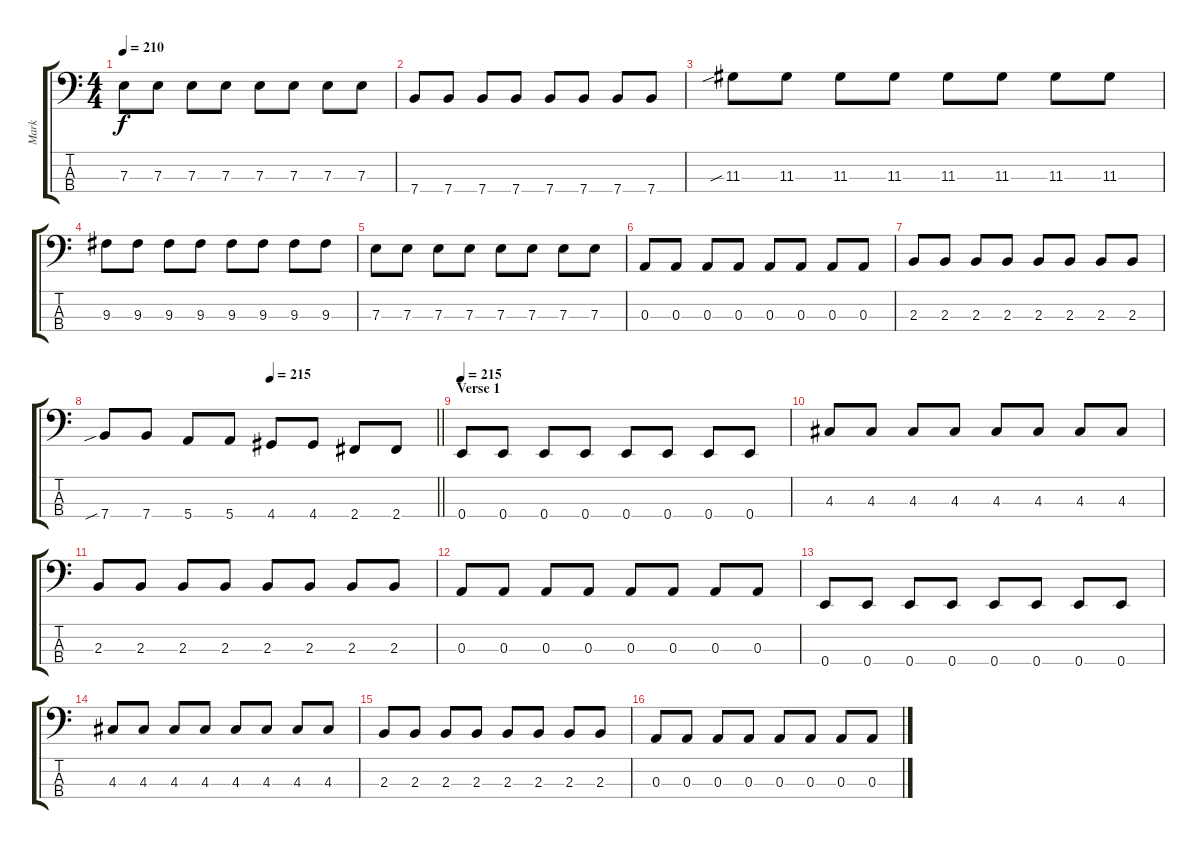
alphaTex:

\track ("Mark" "Mark") {instrument electricbasspick}
\staff {score tabs}
\tuning (G2 D2 A1 E1) {hide}
\ts (4 4)
\section ("" "")
\tempo 210
\clef f4
\ks c
7.3.8{dy f} 7.3.8 7.3.8 7.3.8 7.3.8 7.3.8 7.3.8 7.3.8 |
7.4.8 7.4.8 7.4.8 7.4.8 7.4.8 7.4.8 7.4.8 7.4.8 |
11.3{sib}.8 11.3.8 11.3.8 11.3.8 11.3.8 11.3.8 11.3.8 11.3.8 |
9.3.8 9.3.8 9.3.8 9.3.8 9.3.8 9.3.8 9.3.8 9.3.8 |
7.3.8 7.3.8 7.3.8 7.3.8 7.3.8 7.3.8 7.3.8 7.3.8 |
0.3.8 0.3.8 0.3.8 0.3.8 0.3.8 0.3.8 0.3.8 0.3.8 |
2.3.8 2.3.8 2.3.8 2.3.8 2.3.8 2.3.8 2.3.8 2.3.8 |
\tempo (215 0.5)
\barLineRight lightlight
7.4{sib}.8 7.4.8 5.4.8 5.4.8 4.4.8 4.4.8 2.4.8 2.4.8 |
\section ("" "Verse 1")
\tempo 215
0.4.8 0.4.8 0.4.8 0.4.8 0.4.8 0.4.8 0.4.8 0.4.8 |
4.3.8 4.3.8 4.3.8 4.3.8 4.3.8 4.3.8 4.3.8 4.3.8 |
2.3.8 2.3.8 2.3.8 2.3.8 2.3.8 2.3.8 2.3.8 2.3.8 |
0.3.8 0.3.8 0.3.8 0.3.8 0.3.8 0.3.8 0.3.8 0.3.8 |
0.4.8 0.4.8 0.4.8 0.4.8 0.4.8 0.4.8 0.4.8 0.4.8 |
4.3.8 4.3.8 4.3.8 4.3.8 4.3.8 4.3.8 4.3.8 4.3.8 |
2.3.8 2.3.8 2.3.8 2.3.8 2.3.8 2.3.8 2.3.8 2.3.8 |
0.3.8 0.3.8 0.3.8 0.3.8 0.3.8 0.3.8 0.3.8 0.3.8
